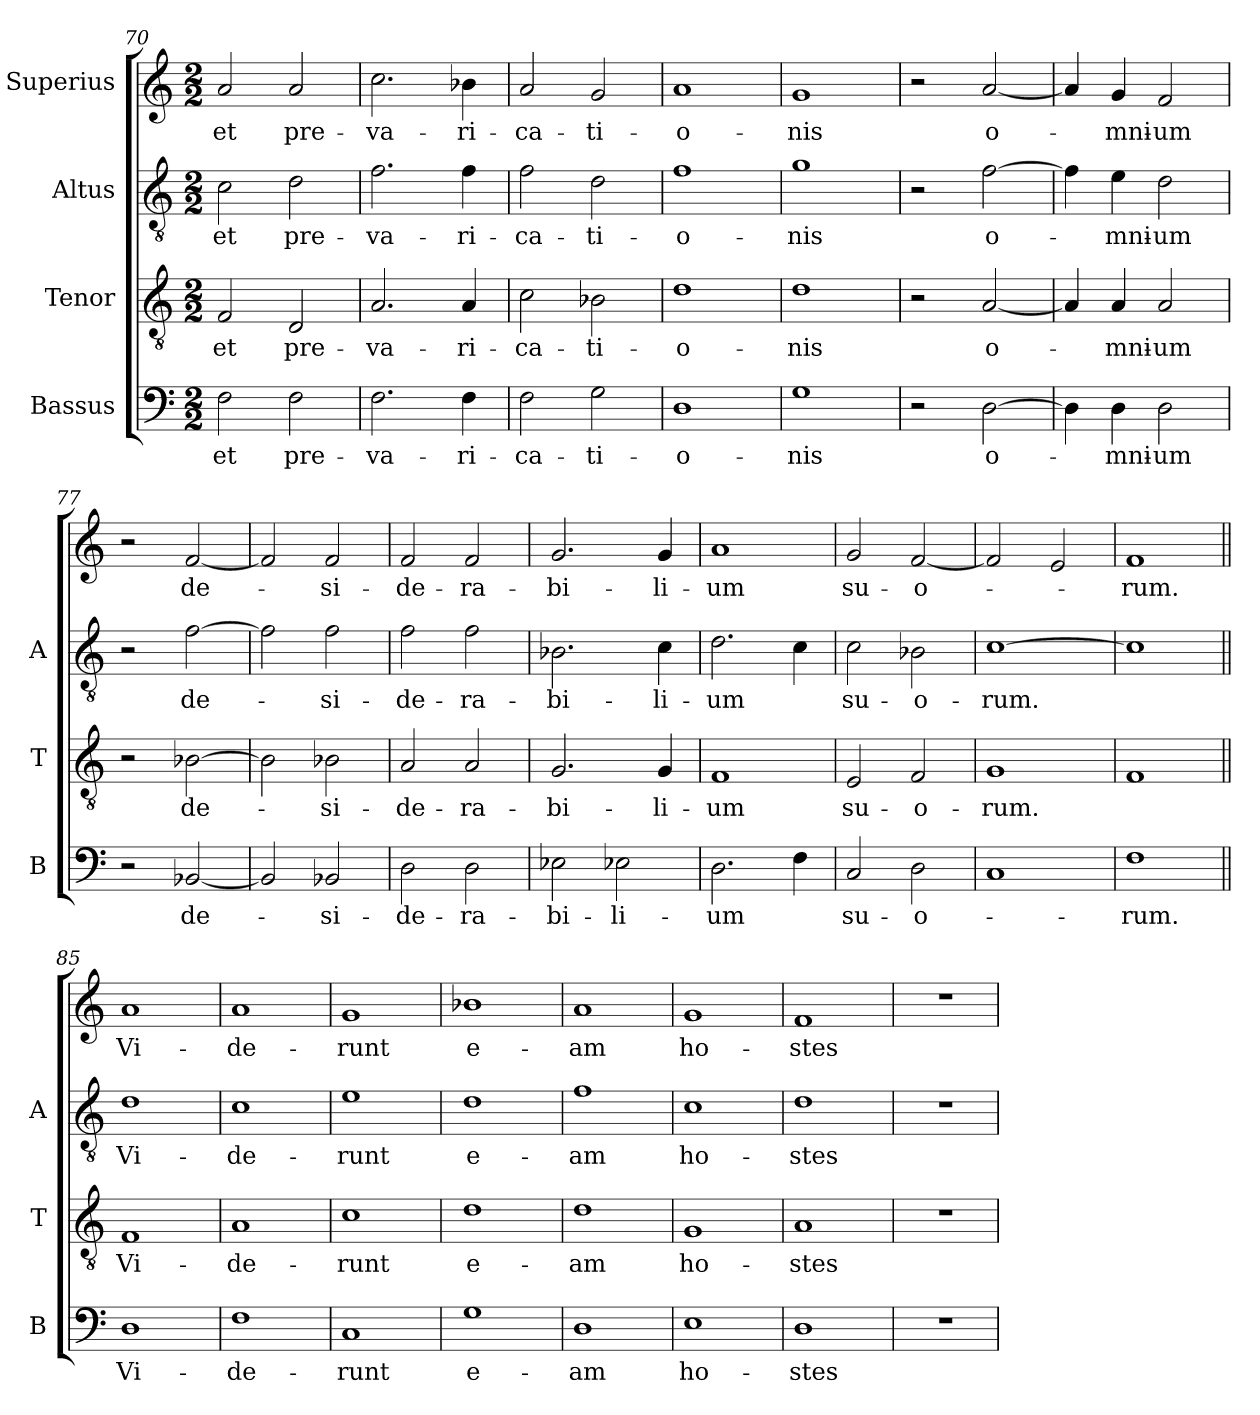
**kern	**text	**kern	**text	**kern	**text	**kern	**text
*part4	*part4	*part3	*part3	*part2	*part2	*part1	*part1
*staff4	*staff4	*staff3	*staff3	*staff2	*staff2	*staff1	*staff1
*I"Bassus	*	*I"Tenor	*	*I"Altus	*	*I"Superius	*
*I'B	*	*I'T	*	*I'A	*	*	*
*clefF4	*	*clefGv2	*	*clefGv2	*	*clefG2	*
*k[]	*	*k[]	*	*k[]	*	*k[]	*
*M2/2	*	*M2/2	*	*M2/2	*	*M2/2	*
=70	=70	=70	=70	=70	=70	=70	=70
2F	et	2F	et	2c	et	2a	et
2F	pre-	2D	pre-	2d	pre-	2a	pre-
=71	=71	=71	=71	=71	=71	=71	=71
2.F	-va-	2.A	-va-	2.f	-va-	2.cc	-va-
4F	-ri-	4A	-ri-	4f	-ri-	4b-X	-ri-
=72	=72	=72	=72	=72	=72	=72	=72
2F	-ca-	2c	-ca-	2f	-ca-	2a	-ca-
2G	-ti-	2B-X	-ti-	2d	-ti-	2g	-ti-
=73	=73	=73	=73	=73	=73	=73	=73
1D	-o-	1d	-o-	1f	-o-	1a	-o-
=74	=74	=74	=74	=74	=74	=74	=74
1G	-nis	1d	-nis	1g	-nis	1g	-nis
=75	=75	=75	=75	=75	=75	=75	=75
2r	.	2r	.	2r	.	2r	.
[2D	o-	[2A	o-	[2f	o-	[2a	o-
=76	=76	=76	=76	=76	=76	=76	=76
4D]	.	4A]	.	4f]	.	4a]	.
4D	-mni-	4A	-mni-	4e	-mni-	4g	-mni-
2D	-um	2A	-um	2d	-um	2f	-um
=77	=77	=77	=77	=77	=77	=77	=77
2r	.	2r	.	2r	.	2r	.
[2BB-X	de-	[2B-X	de-	[2f	de-	[2f	de-
=78	=78	=78	=78	=78	=78	=78	=78
2BB-]	.	2B-]	.	2f]	.	2f]	.
2BB-X	-si-	2B-X	-si-	2f	-si-	2f	-si-
=79	=79	=79	=79	=79	=79	=79	=79
2D	-de-	2A	-de-	2f	-de-	2f	-de-
2D	-ra-	2A	-ra-	2f	-ra-	2f	-ra-
=80	=80	=80	=80	=80	=80	=80	=80
2E-X	-bi-	2.G	-bi-	2.B-X	-bi-	2.g	-bi-
2E-X	-li-	.	.	.	.	.	.
.	.	4G	-li-	4c	-li-	4g	-li-
=81	=81	=81	=81	=81	=81	=81	=81
2.D	-um	1F	-um	2.d	-um	1a	-um
4F	.	.	.	4c	.	.	.
=82	=82	=82	=82	=82	=82	=82	=82
2C	su-	2E	su-	2c	su-	2g	su-
2D	-o-	2F	-o-	2B-i	-o-	[2f	-o-
=83	=83	=83	=83	=83	=83	=83	=83
1C	.	1G	-rum.	[1c	-rum.	2f]	.
.	.	.	.	.	.	2e	.
=84	=84	=84	=84	=84	=84	=84	=84
1F	-rum.	1F	.	1c]	.	1f	-rum.
=85||	=85||	=85||	=85||	=85||	=85||	=85||	=85||
1D	Vi-	1F	Vi-	1d	Vi-	1a	Vi-
=86	=86	=86	=86	=86	=86	=86	=86
1F	-de-	1A	-de-	1c	-de-	1a	-de-
=87	=87	=87	=87	=87	=87	=87	=87
1C	-runt	1c	-runt	1e	-runt	1g	-runt
=88	=88	=88	=88	=88	=88	=88	=88
1G	e-	1d	e-	1d	e-	1b-X	e-
=89	=89	=89	=89	=89	=89	=89	=89
1D	-am	1d	-am	1f	-am	1a	-am
=90	=90	=90	=90	=90	=90	=90	=90
1E	ho-	1G	ho-	1c	ho-	1g	ho-
=91	=91	=91	=91	=91	=91	=91	=91
1D	-stes	1A	-stes	1d	-stes	1f	-stes
=92	=92	=92	=92	=92	=92	=92	=92
1r	.	1r	.	1r	.	1r	.
=	=	=	=	=	=	=	=
*-	*-	*-	*-	*-	*-	*-	*-
